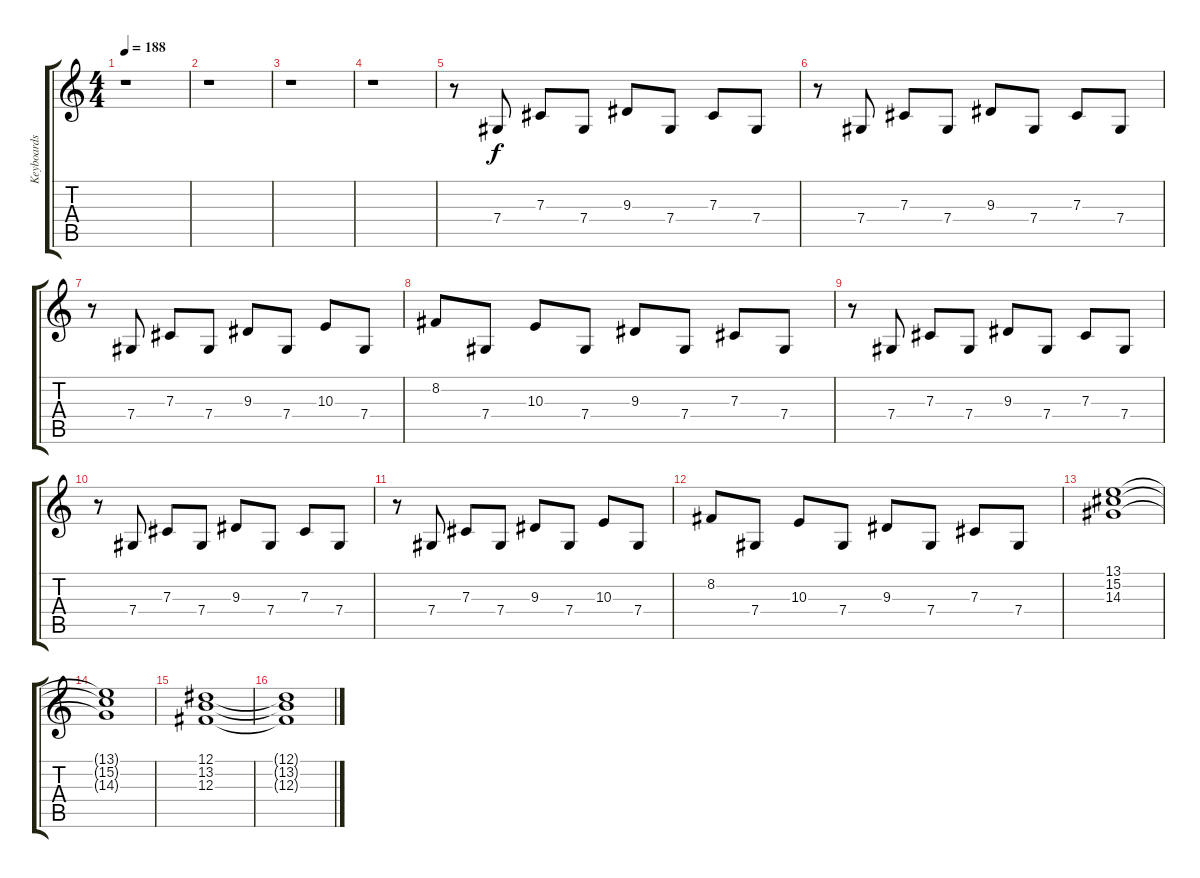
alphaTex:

\track ("Keyboards" "Keyboards") {instrument harpsichord}
\staff {score tabs}
\tuning (Eb4 Bb3 Gb3 Db3 Ab2 Eb2) {hide}
\ts (4 4)
\tempo 188
\clef g2
\ks c
r.1{dy f} |
r.1 |
r.1 |
r.1 |
r.8{instrument harpsichord} 7.4.8 7.3.8 7.4.8 9.3.8 7.4.8 7.3.8 7.4.8 |
r.8 7.4.8 7.3.8 7.4.8 9.3.8 7.4.8 7.3.8 7.4.8 |
r.8 7.4.8 7.3.8 7.4.8 9.3.8 7.4.8 10.3.8 7.4.8 |
8.2.8 7.4.8 10.3.8 7.4.8 9.3.8 7.4.8 7.3.8 7.4.8 |
r.8 7.4.8 7.3.8 7.4.8 9.3.8 7.4.8 7.3.8 7.4.8 |
r.8 7.4.8 7.3.8 7.4.8 9.3.8 7.4.8 7.3.8 7.4.8 |
r.8 7.4.8 7.3.8 7.4.8 9.3.8 7.4.8 10.3.8 7.4.8 |
8.2.8 7.4.8 10.3.8 7.4.8 9.3.8 7.4.8 7.3.8 7.4.8 |
(13.1 15.2 14.3).1{volume 7 instrument synthstrings1} |
(13.1{t} 15.2{t} 14.3{t}).1 |
(12.1 13.2 12.3).1 |
(12.1{t} 13.2{t} 12.3{t}).1
